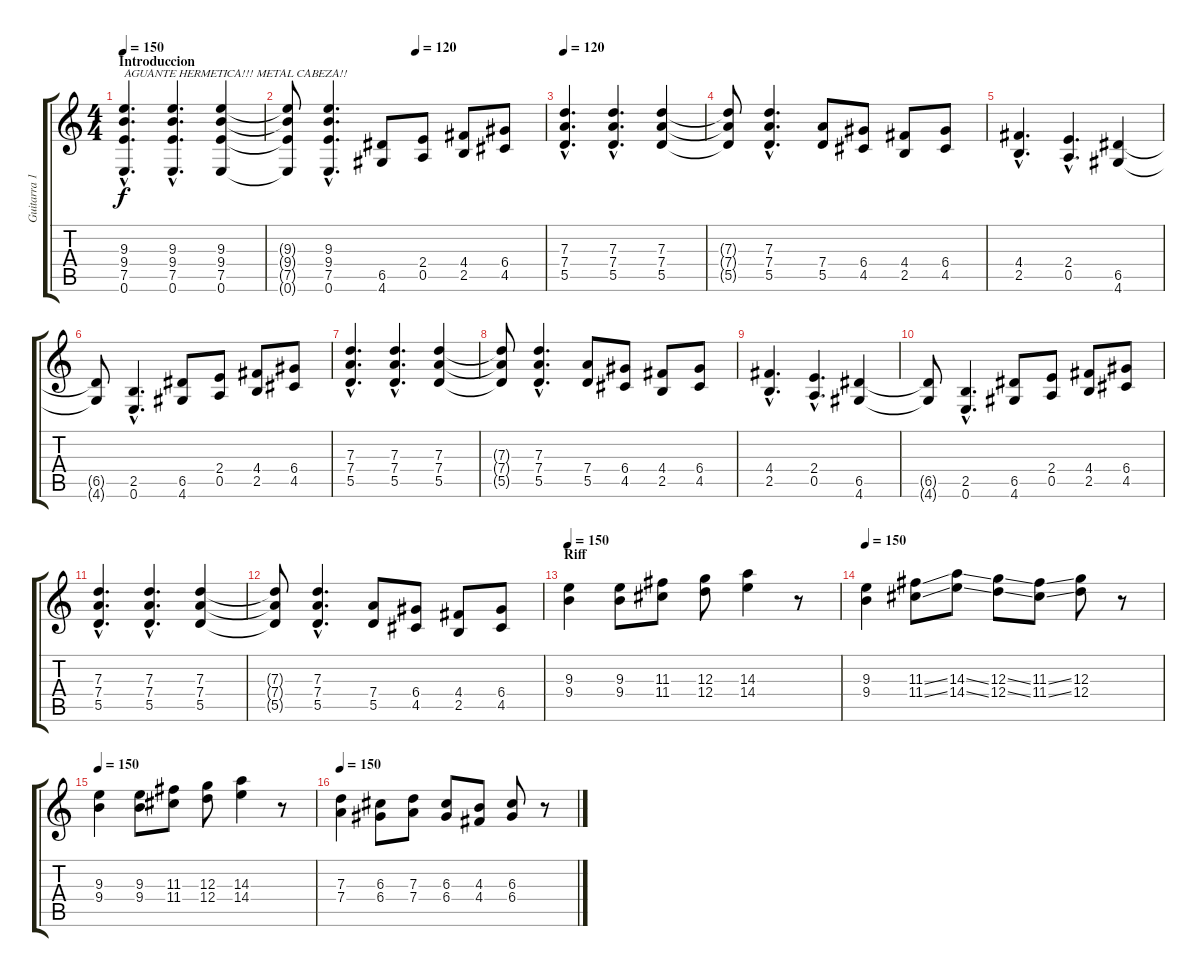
\track ("Guitarra 1" "Guitarra 1") {instrument distortionguitar}
\staff {score tabs}
\tuning (E4 B3 G3 D3 A2 E2) {hide}
\ts (4 4)
\section ("" "Introduccion")
\tempo 150
\tempo 120
\tempo 150
\clef g2
\ks c
(9.3{hac} 9.4{hac} 7.5{hac} 0.6{hac}).4{d txt "AGUANTE HERMETICA!!! METAL CABEZA!!" dy f instrument distortionguitar} (9.3{hac} 9.4{hac} 7.5{hac} 0.6{hac}).4{d} (9.3 9.4 7.5 0.6).4 |
\tempo (120 0.5)
(9.3{t} 9.4{t} 7.5{t} 0.6{t}).8 (9.3{hac} 9.4{hac} 7.5{hac} 0.6{hac}).4{d} (6.5 4.6).8 (2.4 0.5).8 (4.4 2.5).8 (6.4 4.5).8 |
\tempo 120
(7.3{hac} 7.4{hac} 5.5{hac}).4{d} (7.3{hac} 7.4{hac} 5.5{hac}).4{d} (7.3 7.4 5.5).4 |
(7.3{t} 7.4{t} 5.5{t}).8 (7.3{hac} 7.4{hac} 5.5{hac}).4{d} (7.4 5.5).8 (6.4 4.5).8 (4.4 2.5).8 (6.4 4.5).8 |
(4.4{hac} 2.5{hac}).4{d} (2.4{hac} 0.5{hac}).4{d} (6.5 4.6).4 |
(6.5{t} 4.6{t}).8 (2.5{hac} 0.6{hac}).4{d} (6.5 4.6).8 (2.4 0.5).8 (4.4 2.5).8 (6.4 4.5).8 |
(7.3{hac} 7.4{hac} 5.5{hac}).4{d} (7.3{hac} 7.4{hac} 5.5{hac}).4{d} (7.3 7.4 5.5).4 |
(7.3{t} 7.4{t} 5.5{t}).8 (7.3{hac} 7.4{hac} 5.5{hac}).4{d} (7.4 5.5).8 (6.4 4.5).8 (4.4 2.5).8 (6.4 4.5).8 |
(4.4{hac} 2.5{hac}).4{d} (2.4{hac} 0.5{hac}).4{d} (6.5 4.6).4 |
(6.5{t} 4.6{t}).8 (2.5{hac} 0.6{hac}).4{d} (6.5 4.6).8 (2.4 0.5).8 (4.4 2.5).8 (6.4 4.5).8 |
(7.3{hac} 7.4{hac} 5.5{hac}).4{d} (7.3{hac} 7.4{hac} 5.5{hac}).4{d} (7.3 7.4 5.5).4 |
(7.3{t} 7.4{t} 5.5{t}).8 (7.3{hac} 7.4{hac} 5.5{hac}).4{d} (7.4 5.5).8 (6.4 4.5).8 (4.4 2.5).8 (6.4 4.5).8 |
\section ("" "Riff")
\tempo 150
(9.3 9.4).4 (9.3 9.4).8 (11.3 11.4).8 (12.3 12.4).8 (14.3 14.4).4 r.8 |
\tempo 150
(9.3 9.4).4 (11.3{ss} 11.4{ss}).8 (14.3{ss} 14.4{ss}).8 (12.3{ss} 12.4{ss}).8 (11.3{ss} 11.4{ss}).8 (12.3 12.4).8 r.8 |
\tempo 150
(9.3 9.4).4 (9.3 9.4).8 (11.3 11.4).8 (12.3 12.4).8 (14.3 14.4).4 r.8 |
\tempo 150
(7.3 7.4).4 (6.3 6.4).8 (7.3 7.4).8 (6.3 6.4).8 (4.3 4.4).8 (6.3 6.4).8 r.8
